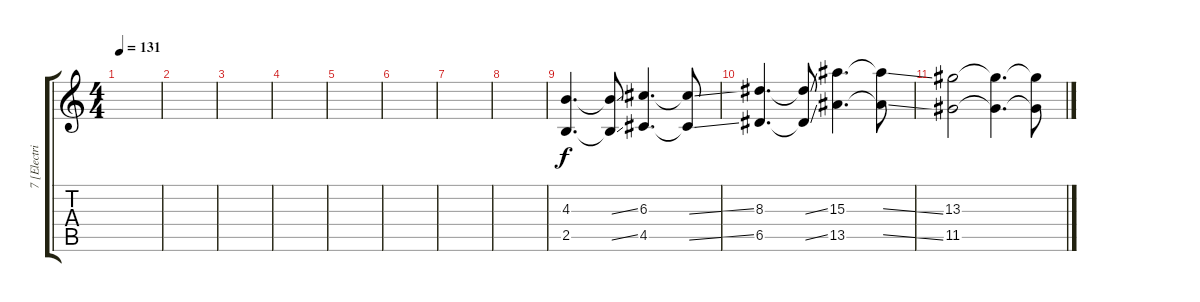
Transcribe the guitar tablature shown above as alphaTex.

\track ("7 [Electric - Distortion]" "7 [Electri") {instrument overdrivenguitar}
\staff {score tabs}
\tuning (E4 B3 G3 D3 A2 E2) {hide}
\ts (4 4)
\tempo 131
\clef g2
\ks c
|
|
|
|
|
|
|
|
(4.3 2.5).4{d} (4.3{ss t} 2.5{ss t}).8 (6.3 4.5).4{d} (6.3{ss t} 4.5{ss t}).8 |
(8.3 6.5).4{d} (8.3{ss t} 6.5{ss t}).8 (15.3 13.5).4{d} (15.3{ss t} 13.5{ss t}).8 |
(13.3 11.5).2 (13.3{t} 11.5{t}).4{d} (13.3{t} 11.5{t}).8
